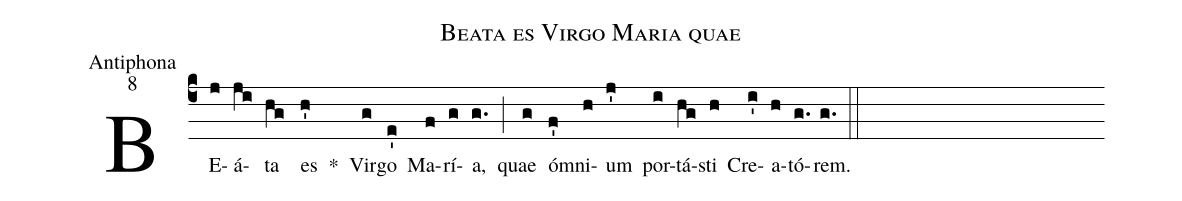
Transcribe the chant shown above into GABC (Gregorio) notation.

name:Beata es Virgo Maria quae;
office-part:Antiphona;
mode:8;
%%
(c4) BE(j)á(ji)ta(hg) es(h') *() Vir(g)go(e') Ma(f)rí(g)a,(g.) (;) quae(g) ó(f')mni(h)um(j') por(i)tá(hg)sti(h) Cre(i')a(h)tó(g.)rem.(g.) (::)
